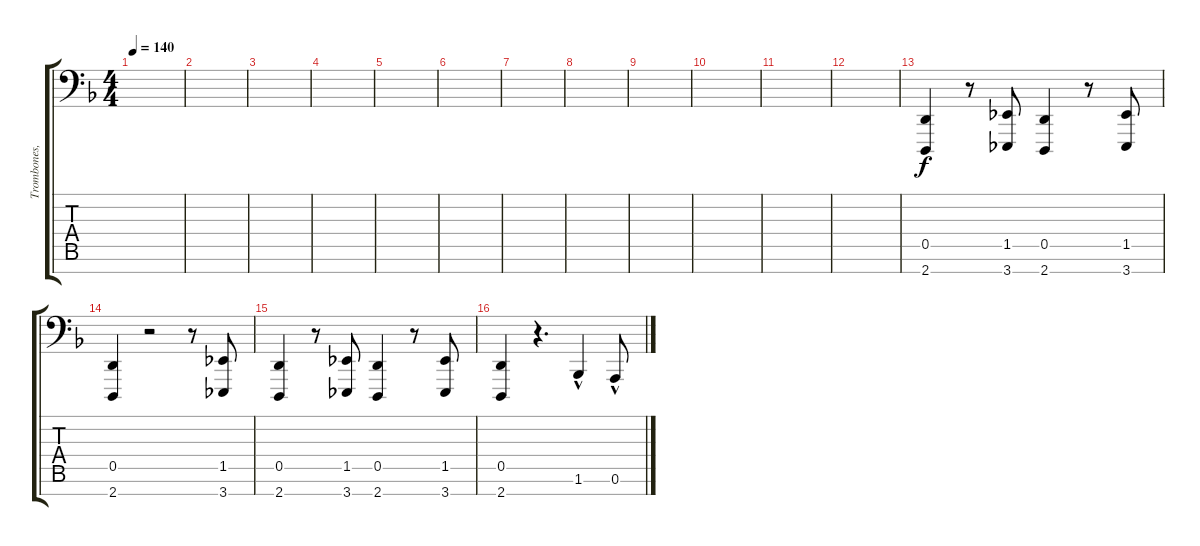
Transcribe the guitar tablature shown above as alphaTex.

\track ("Trombones, Tuba" "Trombones,") {instrument trombone}
\staff {score tabs}
\tuning (E4 B3 G3 D3 D2 A1 C1) {hide}
\ts (4 4)
\tempo 140
\clef f4
\ks dminor
|
|
|
|
|
|
|
|
|
|
|
|
(0.5 2.7).4 r.8 (1.5 3.7).8 (0.5 2.7).4 r.8 (1.5 3.7).8 |
(0.5 2.7).4 r.2 r.8 (1.5 3.7).8 |
(0.5 2.7).4 r.8 (1.5 3.7).8 (0.5 2.7).4 r.8 (1.5 3.7).8 |
(0.5 2.7).4 r.4{d} 1.6{hac}.4 0.6{hac}.8
